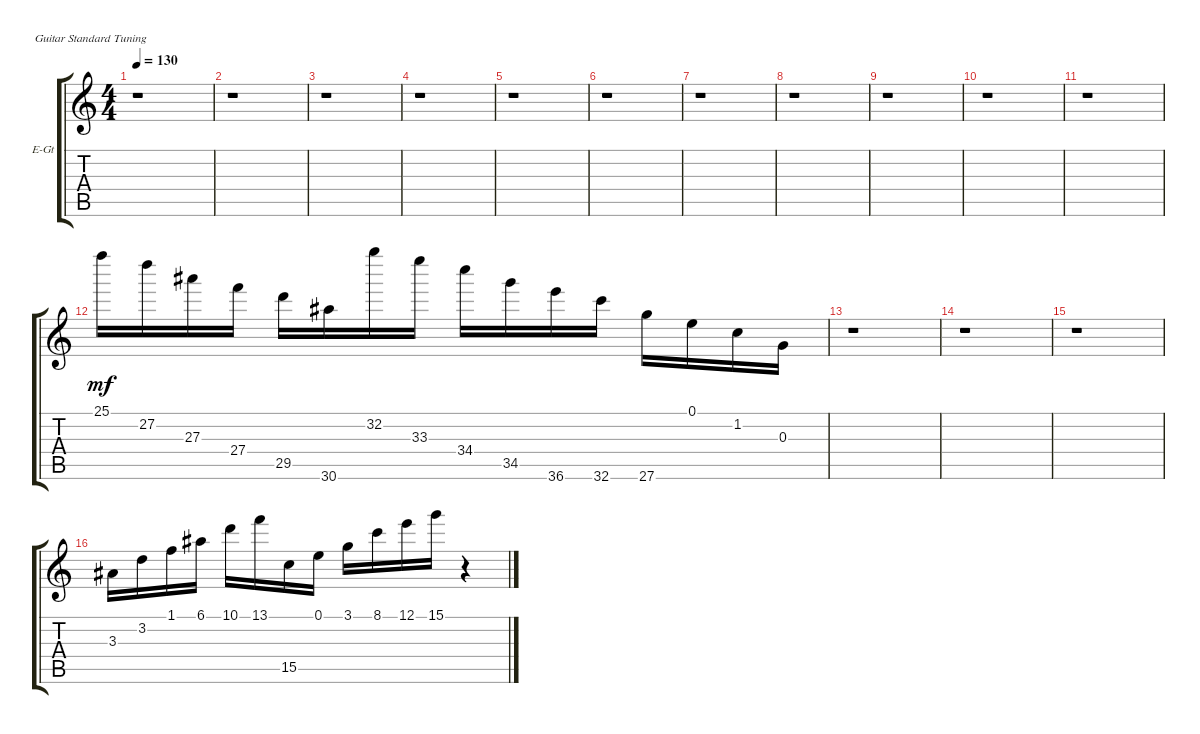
\bracketExtendMode groupsimilarinstruments
\firstSystemTrackNameOrientation horizontal
\otherSystemsTrackNameOrientation horizontal
\track ("Synthe 3" "E-Gt") {instrument electricguitarclean}
\staff {score tabs}
\tuning (E4 B3 G3 D3 A2 E2)
\ts (4 4)
\tempo 130
\clef g2
\ks c
r.1{dy mf instrument electricguitarclean} |
r.1 |
r.1 |
r.1 |
r.1 |
r.1 |
r.1 |
r.1 |
r.1 |
r.1 |
r.1 |
25.1.16 27.2.16 27.3.16 27.4.16 29.5.16 30.6.16 32.2.16 33.3.16 34.4.16 34.5.16 36.6.16 32.6.16 27.6.16 0.1.16 1.2.16 0.3.16 |
r.1 |
r.1 |
r.1 |
3.3.16 3.2.16 1.1.16 6.1.16 10.1.16 13.1.16 15.5.16 0.1.16 3.1.16 8.1.16 12.1.16 15.1.16 r.4
